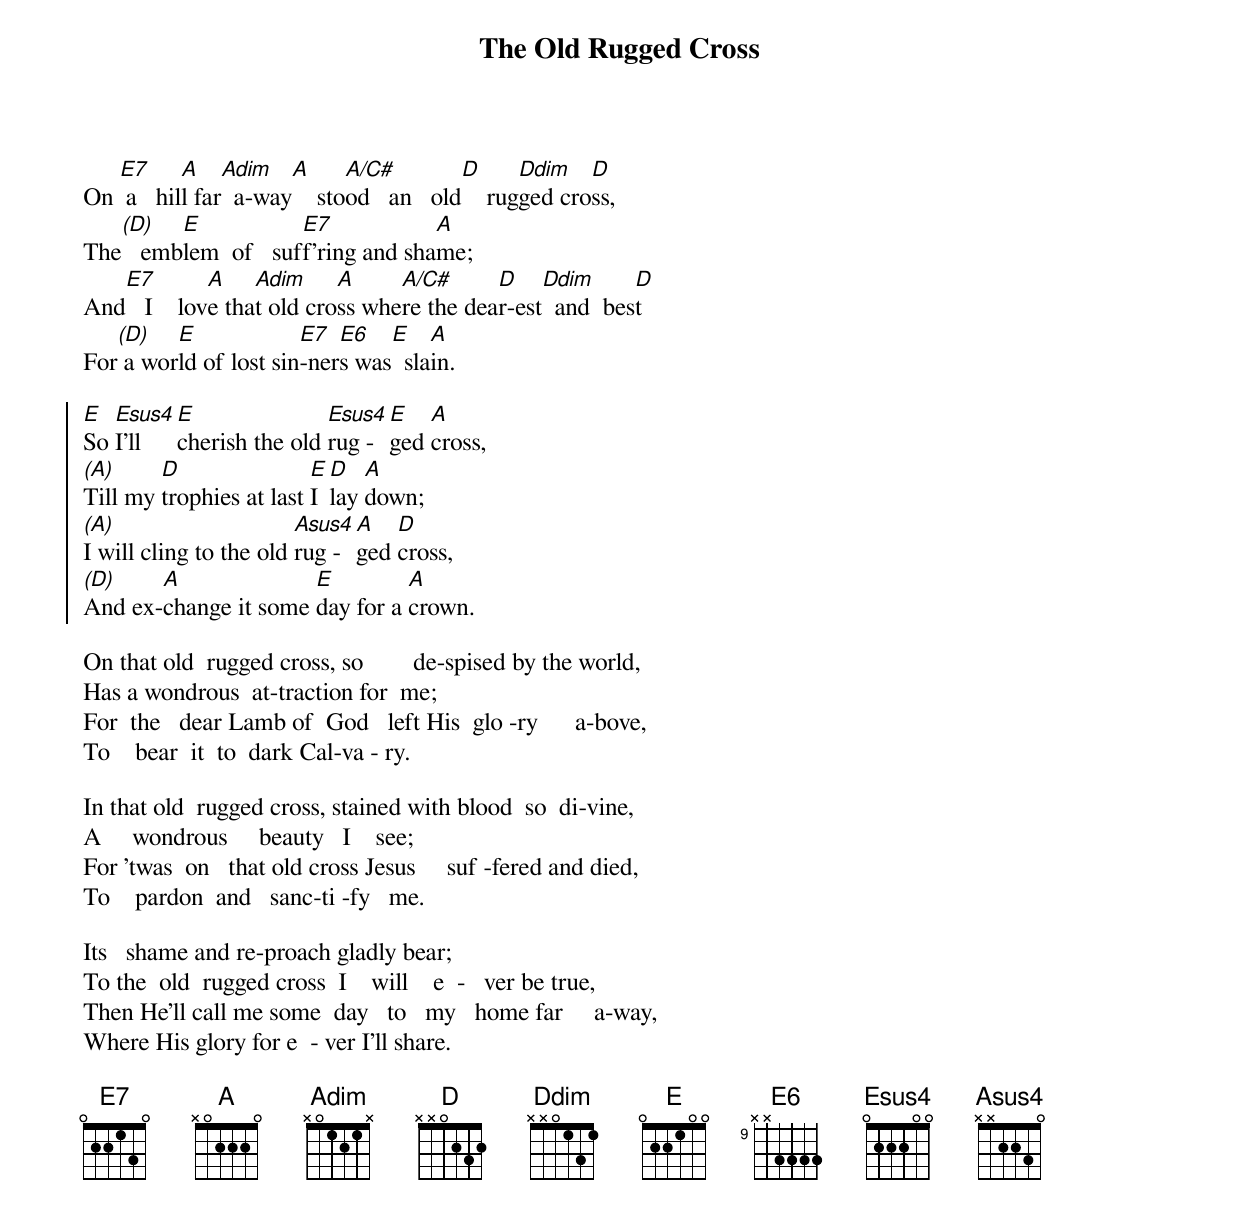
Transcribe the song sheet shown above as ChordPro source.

{title:The Old Rugged Cross}
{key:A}
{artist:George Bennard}
On [E7] a   hil[A]l far[Adim]  a-way[A]    sto[A/C#]od   an   old[D]    rug[Ddim]ged cro[D]ss,
The[(D)]   emb[E]lem  of   suf[E7]f'ring and sha[A]me;
And[E7]   I    lov[A]e tha[Adim]t old cro[A]ss whe[A/C#]re the dea[D]r-est[Ddim]  and  bes[D]t
For[(D)] a wor[E]ld of lost sin[E7]-ner[E6]s was[E]  sla[A]in.

{soc}
[E]So [Esus4]I'll  [E]cherish the old [Esus4]rug - [E]ged [A]cross,
[(A)]Till my [D]trophies at last [E]I [D]lay [A]down;
[(A)]I will cling to the old [Asus4]rug - [A]ged [D]cross,
[(D)]And ex-[A]change it some [E]day for a [A]crown.
{eoc}

On that old  rugged cross, so        de-spised by the world,
Has a wondrous  at-traction for  me;
For  the   dear Lamb of  God   left His  glo -ry      a-bove,
To    bear  it  to  dark Cal-va - ry.

In that old  rugged cross, stained with blood  so  di-vine,
A     wondrous     beauty   I    see;
For 'twas  on   that old cross Jesus     suf -fered and died,
To    pardon  and   sanc-ti -fy   me.

Its   shame and re-proach gladly bear;
To the  old  rugged cross  I    will    e  -   ver be true,
Then He'll call me some  day   to   my   home far     a-way,
Where His glory for e  - ver I'll share.

{define: Adim base-fret 1 frets x x 1 2 1 2}
{define: A/C# base-fret 1 frets x 4 2 2 0 0}
{define: Ddim base-fret 1 frets x x 3 4 3 4}
{define: E6 base-fret 1 frets 0 2 2 1 2 0}
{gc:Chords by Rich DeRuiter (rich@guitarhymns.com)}
